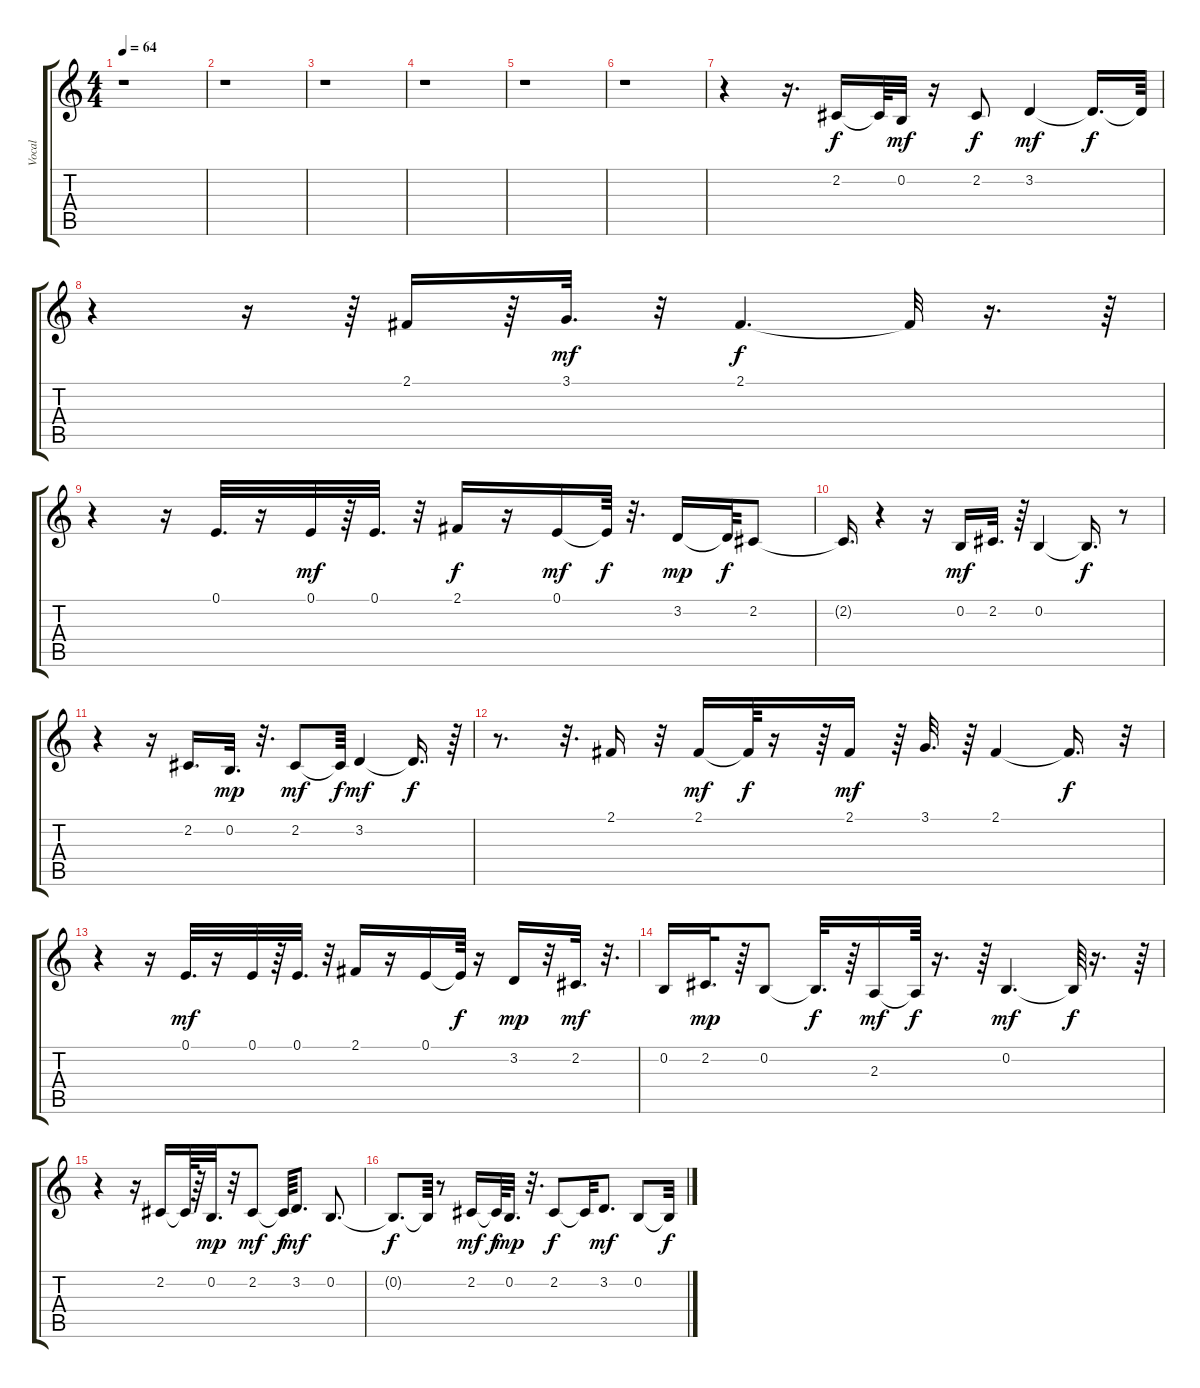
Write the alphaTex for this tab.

\track ("Vocal" "Vocal") {instrument viola}
\staff {score tabs}
\tuning (E4 B3 G3 D3 A2 E2) {hide}
\ts (4 4)
\tempo 64
\clef g2
\ks c
r.1{dy f instrument viola} |
r.1 |
r.1 |
r.1 |
r.1 |
r.1 |
r.4 r.16{d} 2.2.16{balance 7} 2.2{t}.64 0.2.32{dy mf} r.16 2.2.8{dy f} 3.2.4{dy mf} 3.2{t}.16{d dy f} 3.2{t}.64 |
r.4 r.16 r.64 2.1.16 r.64 3.1.32{d dy mf} r.32 2.1.4{d dy f} 2.1{t}.32 r.16{d} r.64 |
r.4 r.16 0.1.32{d} r.16 0.1.32{dy mf} r.64 0.1.32{d} r.32 2.1.16{dy f} r.16 0.1.16{dy mf} 0.1{t}.64{dy f} r.32{d} 3.2.16{dy mp} 3.2{t}.64{dy f} 2.2.8 |
2.2{t}.16{d} r.4 r.16 0.2.16{dy mf} 2.2.32{d} r.64 0.2.4 0.2{t}.16{d dy f} r.8 |
r.4 r.16 2.2.16{d} 0.2.32{d dy mp} r.32{d} 2.2.8{dy mf} 2.2{t}.64{dy f} 3.2.4{dy mf} 3.2{t}.16{d dy f} r.64 |
r.8{d} r.32{d} 2.1.16 r.32 2.1.16{dy mf} 2.1{t}.64{dy f} r.16 r.64 2.1.16{dy mf} r.64 3.1.32{d} r.64 2.1.4 2.1{t}.16{d dy f} r.32 |
r.4 r.16 0.1.32{d dy mf} r.16 0.1.32 r.64 0.1.32{d} r.32 2.1.16 r.16 0.1.16 0.1{t}.64{dy f} r.16 3.2.16{dy mp} r.32 2.2.32{d dy mf} r.32{d} |
0.2.16 2.2.32{d dy mp} r.64 0.2.8 0.2{t}.32{d dy f} r.64 2.3.16{dy mf} 2.3{t}.64{dy f} r.16{d} r.64 0.2.4{d dy mf} 0.2{t}.64{dy f} r.16{d} r.64 |
r.4 r.16 2.2.16 2.2{t}.64 r.64 0.2.32{d dy mp} r.32 2.2.8{dy mf} 2.2{t}.64{dy f} 3.2.8{d dy mf} 0.2.8{d} |
0.2{t}.8{d dy f} 0.2{t}.64 r.8 2.2.16{dy mf} 2.2{t}.64{dy f} 0.2.32{d dy mp} r.32{d} 2.2.8{dy f} 2.2{t}.32 3.2.8{d dy mf} 0.2.8 0.2{t}.32{dy f}
